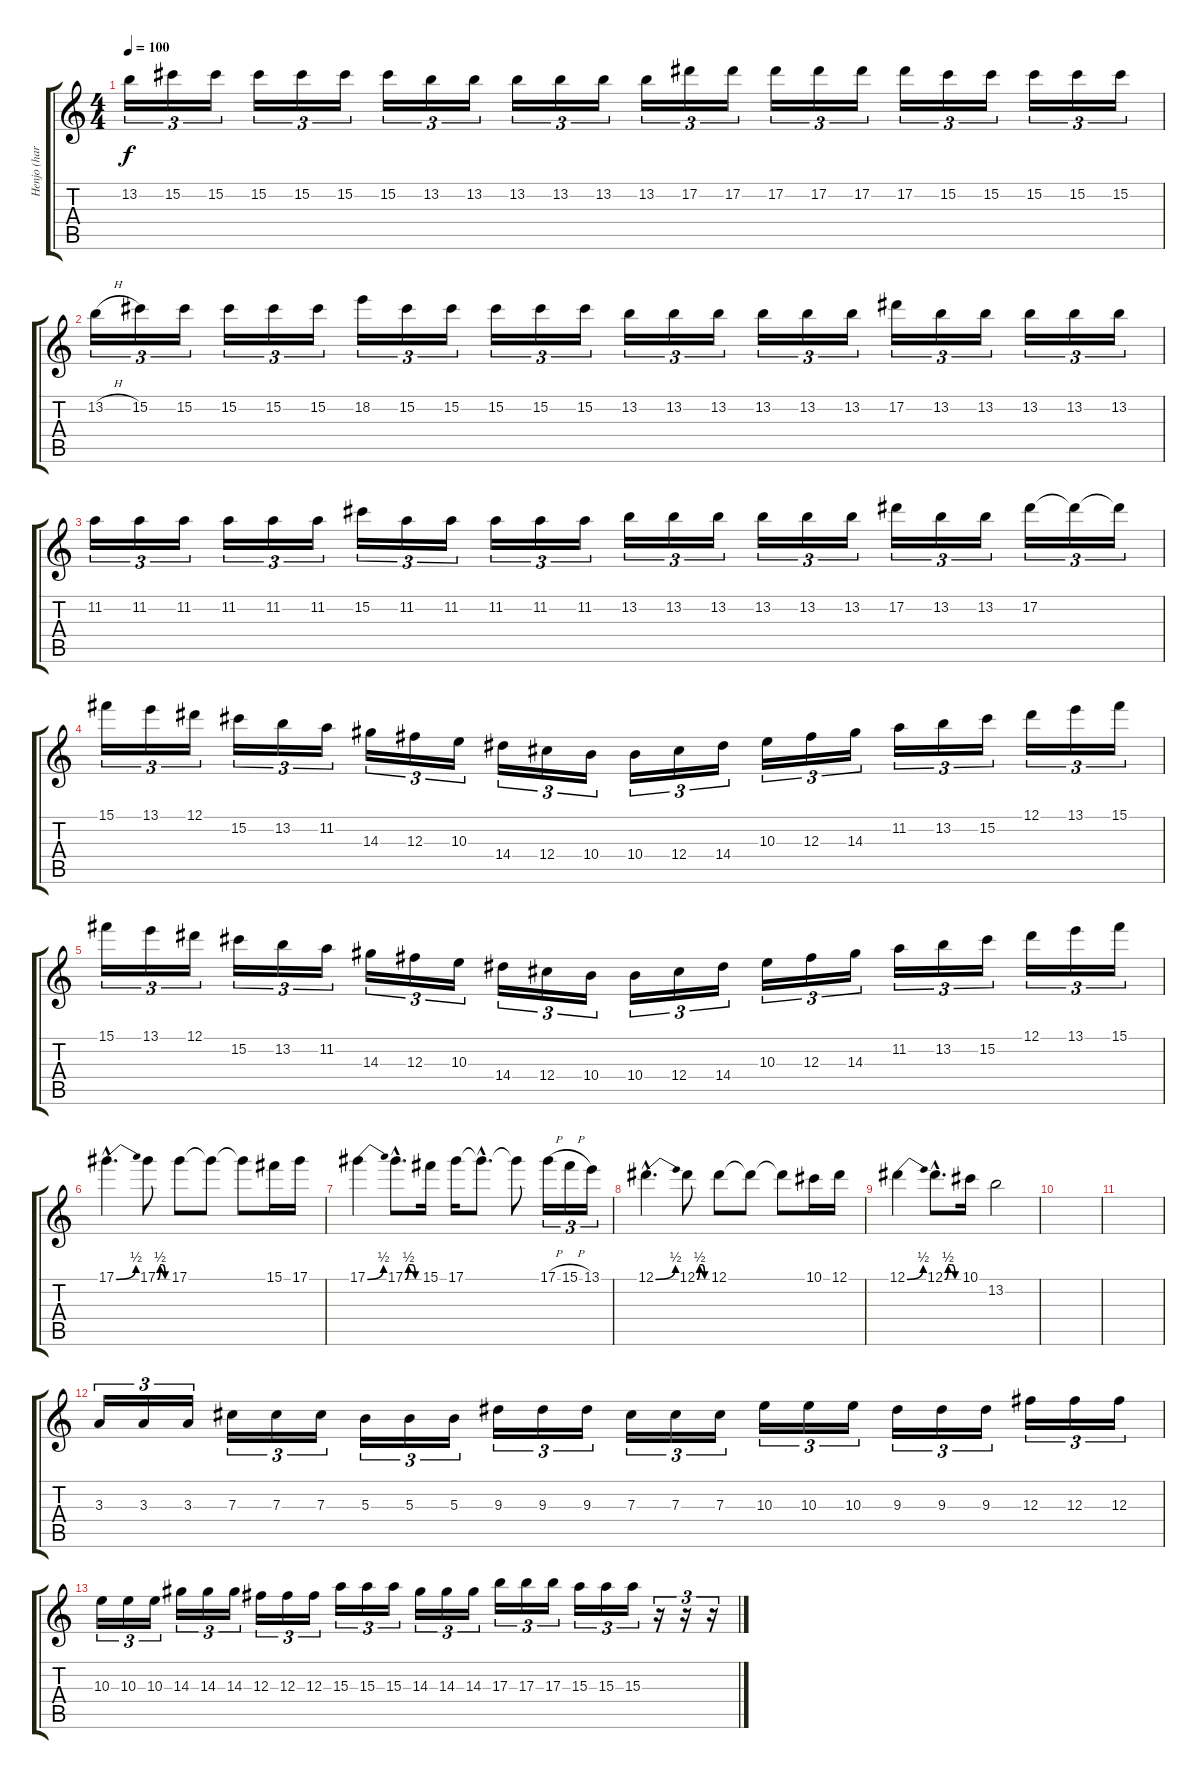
\track ("Henjo (harm.)" "Henjo (har") {instrument distortionguitar}
\staff {score tabs}
\tuning (Eb4 Bb3 Gb3 Db3 Ab2 Eb2) {hide}
\ts (4 4)
\tempo 100
\clef g2
\ks c
13.2.16{tu (3 2) dy f} 15.2.16{tu (3 2)} 15.2.16{tu (3 2)} 15.2.16{tu (3 2)} 15.2.16{tu (3 2)} 15.2.16{tu (3 2)} 15.2.16{tu (3 2)} 13.2.16{tu (3 2)} 13.2.16{tu (3 2)} 13.2.16{tu (3 2)} 13.2.16{tu (3 2)} 13.2.16{tu (3 2)} 13.2.16{tu (3 2)} 17.2.16{tu (3 2)} 17.2.16{tu (3 2)} 17.2.16{tu (3 2)} 17.2.16{tu (3 2)} 17.2.16{tu (3 2)} 17.2.16{tu (3 2)} 15.2.16{tu (3 2)} 15.2.16{tu (3 2)} 15.2.16{tu (3 2)} 15.2.16{tu (3 2)} 15.2.16{tu (3 2)} |
13.2{h}.16{tu (3 2)} 15.2.16{tu (3 2)} 15.2.16{tu (3 2)} 15.2.16{tu (3 2)} 15.2.16{tu (3 2)} 15.2.16{tu (3 2)} 18.2.16{tu (3 2)} 15.2.16{tu (3 2)} 15.2.16{tu (3 2)} 15.2.16{tu (3 2)} 15.2.16{tu (3 2)} 15.2.16{tu (3 2)} 13.2.16{tu (3 2)} 13.2.16{tu (3 2)} 13.2.16{tu (3 2)} 13.2.16{tu (3 2)} 13.2.16{tu (3 2)} 13.2.16{tu (3 2)} 17.2.16{tu (3 2)} 13.2.16{tu (3 2)} 13.2.16{tu (3 2)} 13.2.16{tu (3 2)} 13.2.16{tu (3 2)} 13.2.16{tu (3 2)} |
11.2.16{tu (3 2)} 11.2.16{tu (3 2)} 11.2.16{tu (3 2)} 11.2.16{tu (3 2)} 11.2.16{tu (3 2)} 11.2.16{tu (3 2)} 15.2.16{tu (3 2)} 11.2.16{tu (3 2)} 11.2.16{tu (3 2)} 11.2.16{tu (3 2)} 11.2.16{tu (3 2)} 11.2.16{tu (3 2)} 13.2.16{tu (3 2)} 13.2.16{tu (3 2)} 13.2.16{tu (3 2)} 13.2.16{tu (3 2)} 13.2.16{tu (3 2)} 13.2.16{tu (3 2)} 17.2.16{tu (3 2)} 13.2.16{tu (3 2)} 13.2.16{tu (3 2)} 17.2.16{tu (3 2)} 17.2{t}.16{tu (3 2)} 17.2{t}.16{tu (3 2)} |
15.1.16{tu (3 2)} 13.1.16{tu (3 2)} 12.1.16{tu (3 2)} 15.2.16{tu (3 2)} 13.2.16{tu (3 2)} 11.2.16{tu (3 2)} 14.3.16{tu (3 2)} 12.3.16{tu (3 2)} 10.3.16{tu (3 2)} 14.4.16{tu (3 2)} 12.4.16{tu (3 2)} 10.4.16{tu (3 2)} 10.4.16{tu (3 2)} 12.4.16{tu (3 2)} 14.4.16{tu (3 2)} 10.3.16{tu (3 2)} 12.3.16{tu (3 2)} 14.3.16{tu (3 2)} 11.2.16{tu (3 2)} 13.2.16{tu (3 2)} 15.2.16{tu (3 2)} 12.1.16{tu (3 2)} 13.1.16{tu (3 2)} 15.1.16{tu (3 2)} |
15.1.16{tu (3 2)} 13.1.16{tu (3 2)} 12.1.16{tu (3 2)} 15.2.16{tu (3 2)} 13.2.16{tu (3 2)} 11.2.16{tu (3 2)} 14.3.16{tu (3 2)} 12.3.16{tu (3 2)} 10.3.16{tu (3 2)} 14.4.16{tu (3 2)} 12.4.16{tu (3 2)} 10.4.16{tu (3 2)} 10.4.16{tu (3 2)} 12.4.16{tu (3 2)} 14.4.16{tu (3 2)} 10.3.16{tu (3 2)} 12.3.16{tu (3 2)} 14.3.16{tu (3 2)} 11.2.16{tu (3 2)} 13.2.16{tu (3 2)} 15.2.16{tu (3 2)} 12.1.16{tu (3 2)} 13.1.16{tu (3 2)} 15.1.16{tu (3 2)} |
17.1{be (bend 0 0 60 2) hac}.4{d} 17.1{be (custom 0 0 15 2 30 2 45 0 60 0)}.8 17.1.8 17.1{t}.8 17.1{t}.8 15.1.16 17.1.16 |
17.1{be (bend 0 0 60 2)}.4 17.1{be (custom 0 0 15 2 30 2 45 0 60 0) hac}.8{d} 15.1.16 17.1.16 17.1{hac t}.8{d} 17.1{t}.8 17.1{h}.16{tu (3 2)} 15.1{h}.16{tu (3 2)} 13.1.16{tu (3 2)} |
12.1{be (bend 0 0 60 2) hac}.4{d} 12.1{be (custom 0 0 15 2 30 2 45 0 60 0)}.8 12.1.8 12.1{t}.8 12.1{t}.8 10.1.16 12.1.16 |
12.1{be (bend 0 0 60 2)}.4 12.1{be (custom 0 0 15 2 30 2 45 0 60 0) hac}.8{d} 10.1.16 13.2.2 |
|
|
3.3.16{tu (3 2)} 3.3.16{tu (3 2)} 3.3.16{tu (3 2)} 7.3.16{tu (3 2)} 7.3.16{tu (3 2)} 7.3.16{tu (3 2)} 5.3.16{tu (3 2)} 5.3.16{tu (3 2)} 5.3.16{tu (3 2)} 9.3.16{tu (3 2)} 9.3.16{tu (3 2)} 9.3.16{tu (3 2)} 7.3.16{tu (3 2)} 7.3.16{tu (3 2)} 7.3.16{tu (3 2)} 10.3.16{tu (3 2)} 10.3.16{tu (3 2)} 10.3.16{tu (3 2)} 9.3.16{tu (3 2)} 9.3.16{tu (3 2)} 9.3.16{tu (3 2)} 12.3.16{tu (3 2)} 12.3.16{tu (3 2)} 12.3.16{tu (3 2)} |
10.3.16{tu (3 2)} 10.3.16{tu (3 2)} 10.3.16{tu (3 2)} 14.3.16{tu (3 2)} 14.3.16{tu (3 2)} 14.3.16{tu (3 2)} 12.3.16{tu (3 2)} 12.3.16{tu (3 2)} 12.3.16{tu (3 2)} 15.3.16{tu (3 2)} 15.3.16{tu (3 2)} 15.3.16{tu (3 2)} 14.3.16{tu (3 2)} 14.3.16{tu (3 2)} 14.3.16{tu (3 2)} 17.3.16{tu (3 2)} 17.3.16{tu (3 2)} 17.3.16{tu (3 2)} 15.3.16{tu (3 2)} 15.3.16{tu (3 2)} 15.3.16{tu (3 2)} r.16{tu (3 2)} r.16{tu (3 2)} r.16{tu (3 2)}
